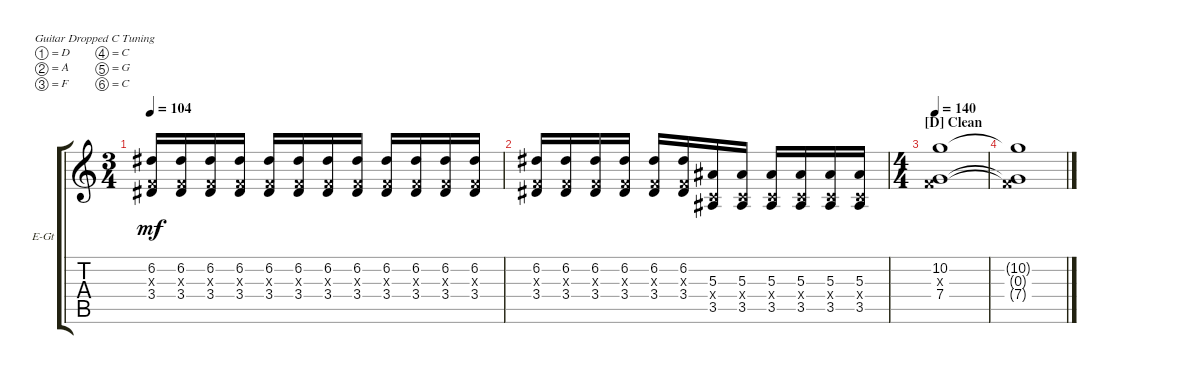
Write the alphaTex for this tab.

\bracketExtendMode groupsimilarinstruments
\firstSystemTrackNameOrientation horizontal
\otherSystemsTrackNameOrientation horizontal
\track ("Misha" "E-Gt") {instrument distortionguitar}
\staff {score tabs}
\tuning (D4 A3 F3 C3 G2 C2)
\ts (3 4)
\tempo 104
\clef g2
\scale
0.333333
\ks c
(6.2 0.3{x} 3.4).16{dy mf} (6.2 0.3{x} 3.4).16 (6.2 0.3{x} 3.4).16 (6.2 0.3{x} 3.4).16 (6.2 0.3{x} 3.4).16 (6.2 0.3{x} 3.4).16 (6.2 0.3{x} 3.4).16 (6.2 0.3{x} 3.4).16 (6.2 0.3{x} 3.4).16 (6.2 0.3{x} 3.4).16 (6.2 0.3{x} 3.4).16 (6.2 0.3{x} 3.4).16 |
\scale
0.333333 (6.2 0.3{x} 3.4).16 (6.2 0.3{x} 3.4).16 (6.2 0.3{x} 3.4).16 (6.2 0.3{x} 3.4).16 (6.2 0.3{x} 3.4).16 (6.2 0.3{x} 3.4).16 (5.3 0.4{x} 3.5).16 (5.3 0.4{x} 3.5).16 (5.3 0.4{x} 3.5).16 (5.3 0.4{x} 3.5).16 (5.3 0.4{x} 3.5).16 (5.3 0.4{x} 3.5).16 |
\ts (4 4)
\section ("D" "Clean")
\tempo 140
\scale
0.485477 (7.4 0.3{x} 10.2).1 |
\scale
0.257261 (7.4{t} 0.3{x t} 10.2{t}).1 |
\scale
0.257261 |
\scale
0.333333 |
\scale
0.333333 |
\scale
0.333333 |
\scale
0.333333 |
\scale
0.333333 |
\scale
0.333333 |
\scale
0.333333 |
\scale
0.333333 |
\scale
0.333333 |
\scale
0.333333 |
\scale
0.333333
